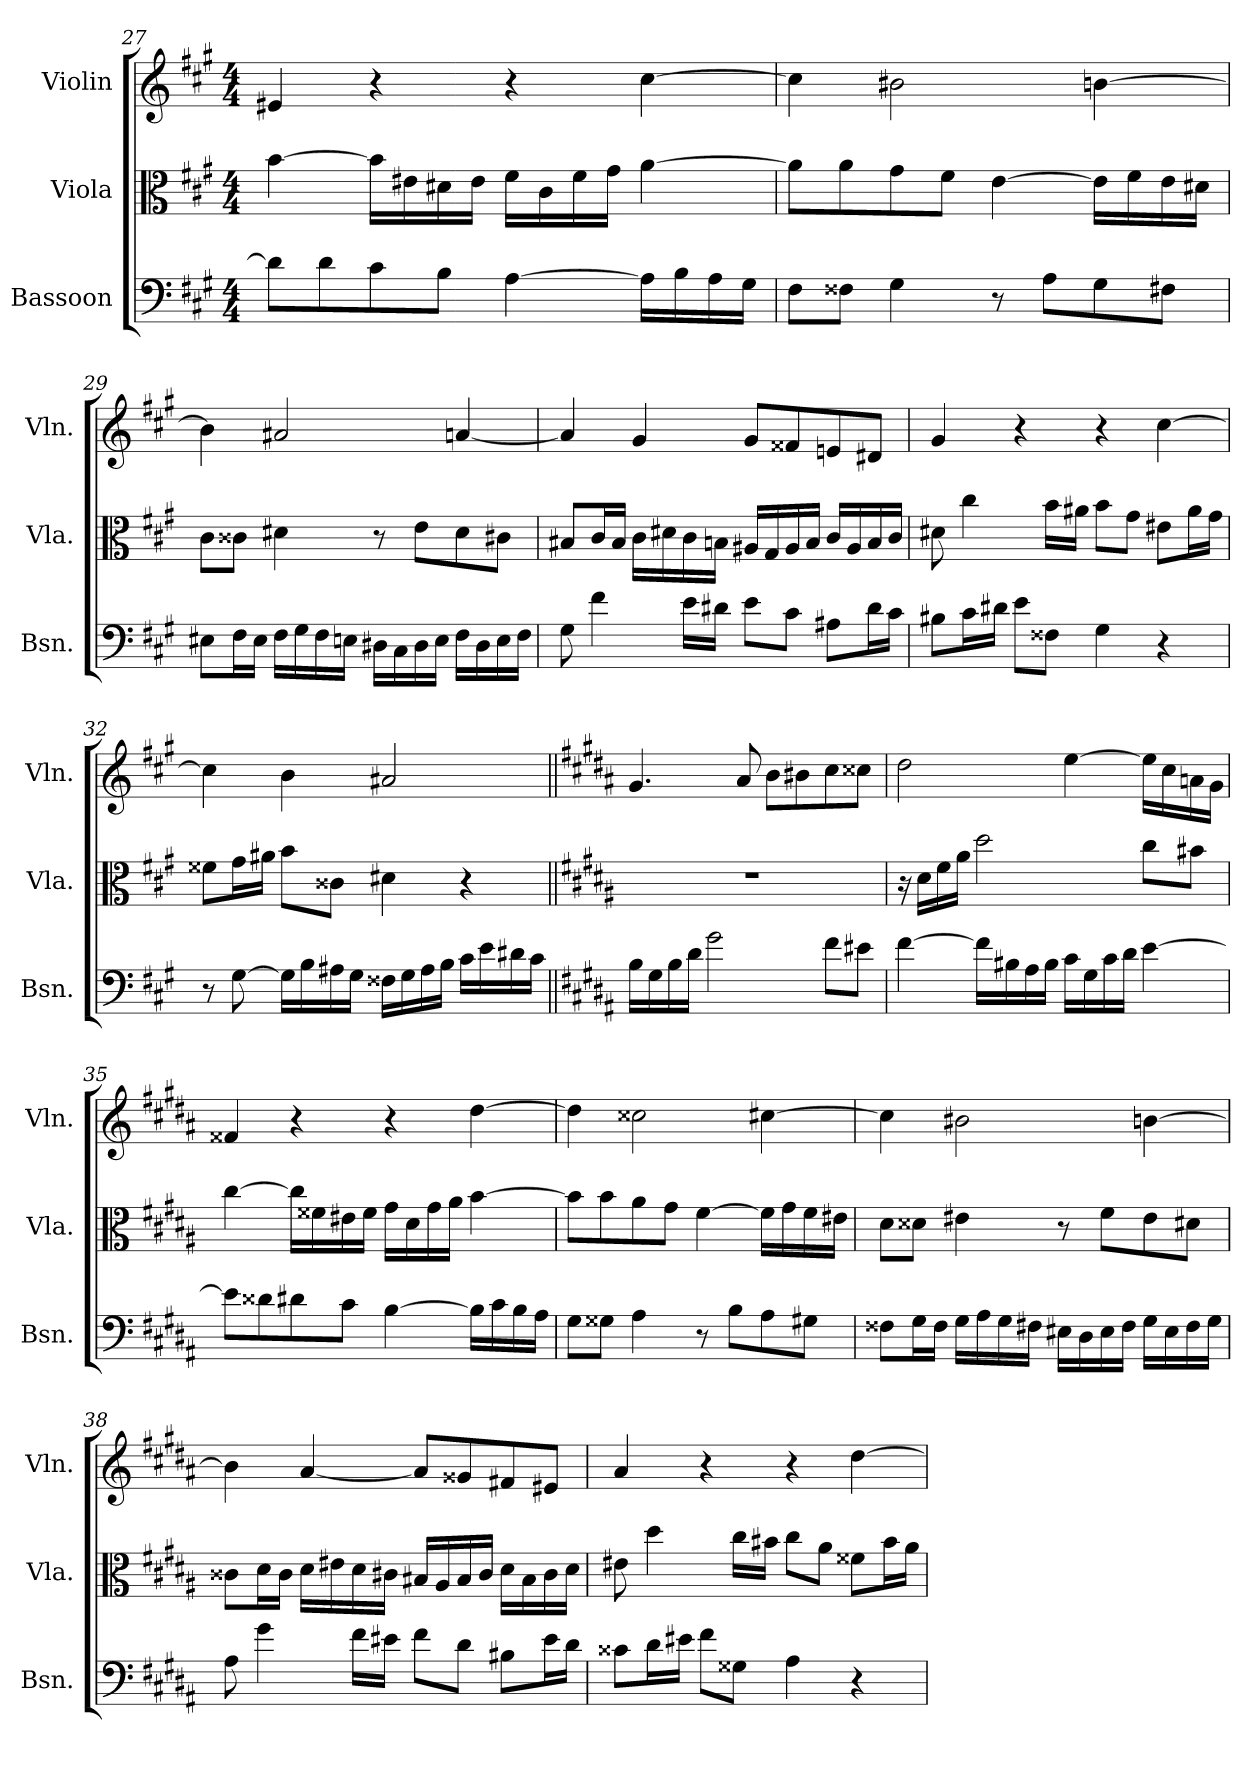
**kern	**kern	**kern
*part3	*part2	*part1
*staff3	*staff2	*staff1
*I"Bassoon	*I"Viola	*I"Violin
*I'Bsn.	*I'Vla.	*I'Vln.
*clefF4	*clefC3	*clefG2
*k[f#c#g#]	*k[f#c#g#]	*k[f#c#g#]
*M4/4	*M4/4	*M4/4
=27	=27	=27
8d\L]	[4b\	4e#X/
8d\	.	.
8c#\	16b\LL]	4r
.	16e#X\	.
8B\J	16d#X\	.
.	16e#\JJ	.
[4A\	16f#\LL	4r
.	16c#\	.
.	16f#\	.
.	16g#\JJ	.
16A\LL]	[4a\	[4cc#\
16B\	.	.
16A\	.	.
16G#\JJ	.	.
=28	=28	=28
8F#\L	8a\L]	4cc#\]
8F##X\J	8a\	.
4G#\	8g#\	2b#X\
.	8f#\J	.
8r	[4e\	.
8A\L	.	.
8G#\	16e\LL]	[4bn\
.	16f#\	.
8F#X\J	16e\	.
.	16d#X\JJ	.
!!LO:LB:g=z
=29	=29	=29
8E#X\L	8c#\L	4b\]
16F#\L	8c##X\J	.
16E#\JJ	.	.
16F#\LL	4d#X\	2a#X/
16G#\	.	.
16F#\	.	.
16En\JJ	.	.
16D#X\LL	8r	.
16C#\	.	.
16D#\	8e\L	.
16E\JJ	.	.
16F#\LL	8d#\	[4an/
16D#\	.	.
16E\	8c#X\J	.
16F#\JJ	.	.
=30	=30	=30
8G#\	8B#X/L	4a/]
4f#\	16c#/L	.
.	16B#/JJ	.
.	16c#\LL	4g#/
.	16d#X\	.
16e\LL	16c#\	.
16d#X\JJ	16Bn\JJ	.
8e\L	16A#X/LL	8g#/L
.	16G#/	.
8c#\J	16A#/	8f##X/
.	16B/JJ	.
8A#X\L	16c#/LL	8en/
.	16A#/	.
16d#\L	16B/	8d#X/J
16c#\JJ	16c#/JJ	.
!!LO:LB:g=z
=31	=31	=31
8B#X\L	8d#X\	4g#/
16c#\L	4cc#\	.
16d#X\JJ	.	.
8e\L	.	4r
8F##X\J	16b\LL	.
.	16a#X\JJ	.
4G#\	8b\L	4r
.	8g#\J	.
4r	8e#X\L	[4cc#\
.	16a#\L	.
.	16g#\JJ	.
=32	=32	=32
8r	8f##X\L	4cc#\]
[8G#\	16g#\L	.
.	16a#X\JJ	.
16G#\LL]	8b\L	4b\
16B\	.	.
16A#X\	8c##X\J	.
16G#\JJ	.	.
16F##X\LL	4d#X\	2a#X/
16G#\	.	.
16A#\	.	.
16B\JJ	.	.
16c#\LL	4r	.
16e\	.	.
16d#X\	.	.
16c#\JJ	.	.
!!LO:PB:g=z
=33||	=33||	=33||
*k[f#c#g#d#a#]	*k[f#c#g#d#a#]	*k[f#c#g#d#a#]
16B\LL	1r	4.g#/
16G#\	.	.
16B\	.	.
16d#\JJ	.	.
2g#\	.	.
.	.	8a#/
.	.	8b\L
.	.	8b#X\
8f#\L	.	8cc#\
8e#X\J	.	8cc##X\J
=34	=34	=34
[4f#\	16r	2dd#\
.	16d#\LL	.
.	16f#\	.
.	16a#\JJ	.
16f#\LL]	2dd#\	.
16B#X\	.	.
16A#\	.	.
16B#\JJ	.	.
16c#\LL	.	[4ee\
16G#\	.	.
16c#\	.	.
16d#\JJ	.	.
[4e\	8cc#\L	16ee\LL]
.	.	16cc#\
.	8b#X\J	16an\
.	.	16g#\JJ
!!LO:LB:g=z
=35	=35	=35
8e\L]	[4cc#\	4f##X/
8d##X\	.	.
8d#X\	16cc#\LL]	4r
.	16f##X\	.
8c#\J	16e#X\	.
.	16f##\JJ	.
[4B\	16g#\LL	4r
.	16d#\	.
.	16g#\	.
.	16a#\JJ	.
16B\LL]	[4b\	[4dd#\
16c#\	.	.
16B\	.	.
16A#\JJ	.	.
=36	=36	=36
8G#\L	8b\L]	4dd#\]
8G##X\J	8b\	.
4A#\	8a#\	2cc##X\
.	8g#\J	.
8r	[4f#\	.
8B\L	.	.
8A#\	16f#\LL]	[4cc#X\
.	16g#\	.
8G#X\J	16f#\	.
.	16e#X\JJ	.
=37	=37	=37
8F##X\L	8d#\L	4cc#\]
16G#\L	8d##X\J	.
16F##\JJ	.	.
16G#\LL	4e#X\	2b#X\
16A#\	.	.
16G#\	.	.
16F#X\JJ	.	.
16E#X\LL	8r	.
16D#\	.	.
16E#\	8f#\L	.
16F#\JJ	.	.
16G#\LL	8e#\	[4bn\
16E#\	.	.
16F#\	8d#X\J	.
16G#\JJ	.	.
!!LO:LB:g=z
=38	=38	=38
8A#\	8c##X\L	4b\]
4g#\	16d#\L	.
.	16c##\JJ	.
.	16d#\LL	[4a#/
.	16e#X\	.
16f#\LL	16d#\	.
16e#X\JJ	16c#X\JJ	.
8f#\L	16B#X/LL	8a#/L]
.	16A#/	.
8d#\J	16B#/	8g##X/
.	16c#/JJ	.
8B#X\L	16d#\LL	8f#X/
.	16B#\	.
16e#\L	16c#\	8e#X/J
16d#\JJ	16d#\JJ	.
=39	=39	=39
8c##X\L	8e#X\	4a#/
16d#\L	4dd#\	.
16e#X\JJ	.	.
8f#\L	.	4r
8G##X\J	16cc#\LL	.
.	16b#X\JJ	.
4A#\	8cc#\L	4r
.	8a#\J	.
4r	8f##X\L	[4dd#\
.	16b#\L	.
.	16a#\JJ	.
=	=	=
*-	*-	*-
